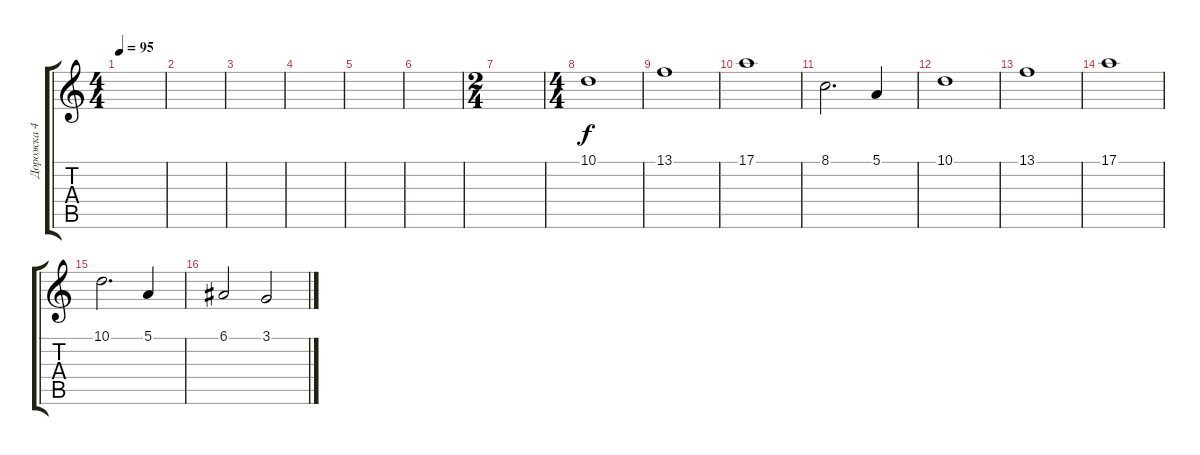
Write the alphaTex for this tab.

\track ("Дорожка 4" "Дорожка 4") {instrument violin}
\staff {score tabs}
\tuning (E4 B3 G3 D3 A2 E2) {hide}
\ts (4 4)
\tempo 95
\clef g2
\ks c
|
|
|
|
|
|
\ts (2 4)
|
\ts (4 4)
10.1.1 |
13.1.1 |
17.1.1 |
8.1.2{d} 5.1.4 |
10.1.1 |
13.1.1 |
17.1.1 |
10.1.2{d} 5.1.4 |
6.1.2 3.1.2
